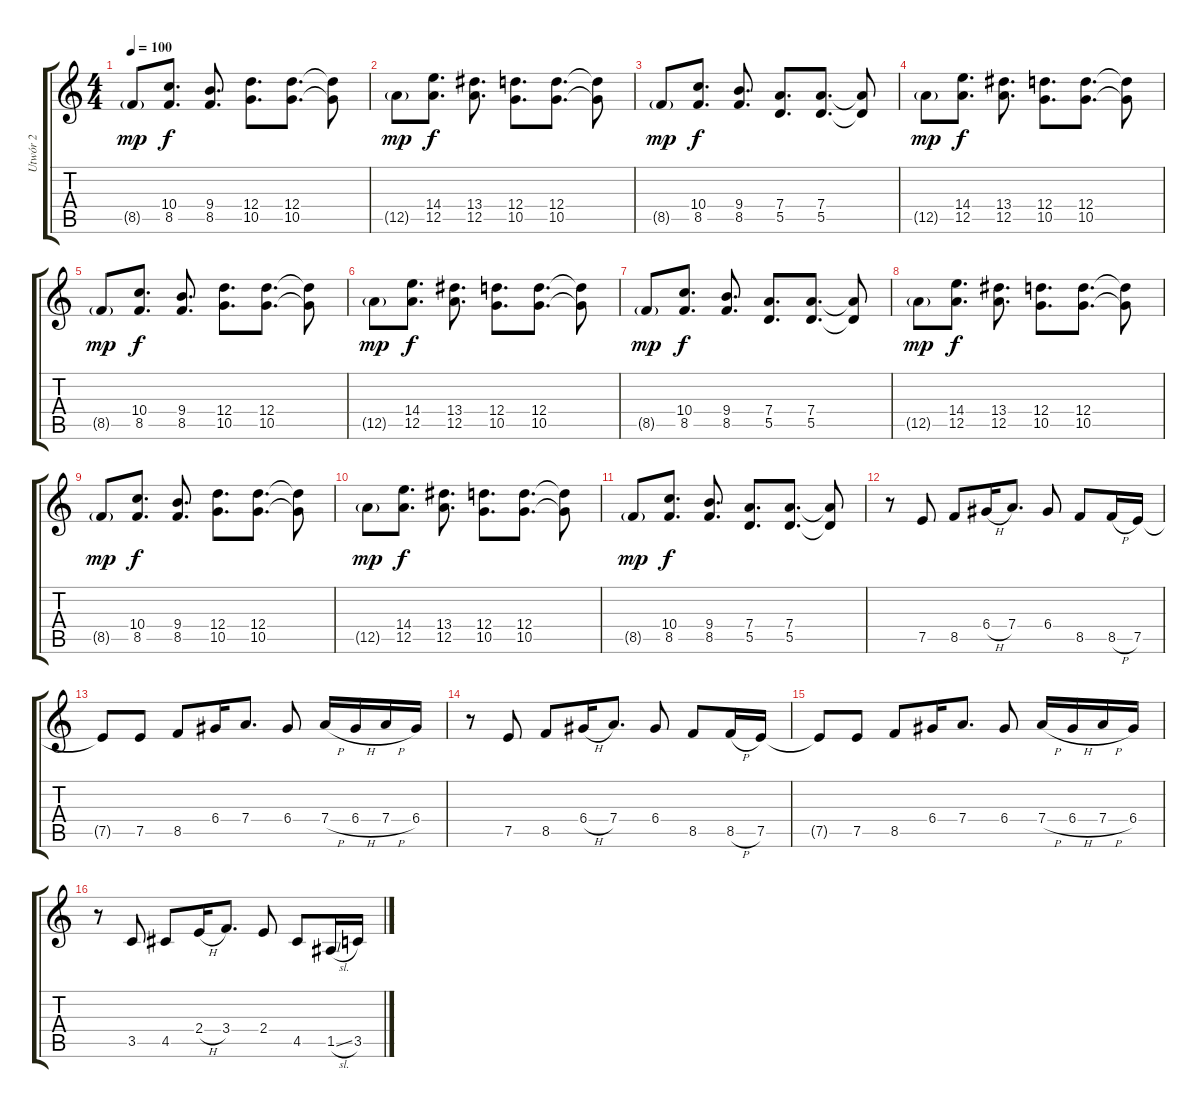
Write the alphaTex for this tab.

\track ("Utwór 2" "Utwór 2") {instrument distortionguitar}
\staff {score tabs}
\tuning (E4 B3 G3 D3 A2 E2) {hide}
\ts (4 4)
\tempo 100
\clef g2
\ks c
8.5{g}.8{dy mp} (10.4 8.5).8{d dy f} (9.4 8.5).8{d} (12.4 10.5).8{d} (12.4 10.5).8{d} (12.4{t} 10.5{t}).8 |
12.5{g}.8{dy mp} (14.4 12.5).8{d dy f} (13.4 12.5).8{d} (12.4 10.5).8{d} (12.4 10.5).8{d} (12.4{t} 10.5{t}).8 |
8.5{g}.8{dy mp} (10.4 8.5).8{d dy f} (9.4 8.5).8{d} (7.4 5.5).8{d} (7.4 5.5).8{d} (7.4{t} 5.5{t}).8 |
12.5{g}.8{dy mp} (14.4 12.5).8{d dy f} (13.4 12.5).8{d} (12.4 10.5).8{d} (12.4 10.5).8{d} (12.4{t} 10.5{t}).8 |
8.5{g}.8{dy mp} (10.4 8.5).8{d dy f} (9.4 8.5).8{d} (12.4 10.5).8{d} (12.4 10.5).8{d} (12.4{t} 10.5{t}).8 |
12.5{g}.8{dy mp} (14.4 12.5).8{d dy f} (13.4 12.5).8{d} (12.4 10.5).8{d} (12.4 10.5).8{d} (12.4{t} 10.5{t}).8 |
8.5{g}.8{dy mp} (10.4 8.5).8{d dy f} (9.4 8.5).8{d} (7.4 5.5).8{d} (7.4 5.5).8{d} (7.4{t} 5.5{t}).8 |
12.5{g}.8{dy mp} (14.4 12.5).8{d dy f} (13.4 12.5).8{d} (12.4 10.5).8{d} (12.4 10.5).8{d} (12.4{t} 10.5{t}).8 |
8.5{g}.8{dy mp} (10.4 8.5).8{d dy f} (9.4 8.5).8{d} (12.4 10.5).8{d} (12.4 10.5).8{d} (12.4{t} 10.5{t}).8 |
12.5{g}.8{dy mp} (14.4 12.5).8{d dy f} (13.4 12.5).8{d} (12.4 10.5).8{d} (12.4 10.5).8{d} (12.4{t} 10.5{t}).8 |
8.5{g}.8{dy mp} (10.4 8.5).8{d dy f} (9.4 8.5).8{d} (7.4 5.5).8{d} (7.4 5.5).8{d} (7.4{t} 5.5{t}).8 |
r.8 7.5.8 8.5.8 6.4{h}.16 7.4.8{d} 6.4.8 8.5.8 8.5{h}.16 7.5.16 |
7.5{t}.8 7.5.8 8.5.8 6.4.16 7.4.8{d} 6.4.8 7.4{h}.16 6.4{h}.16 7.4{h}.16 6.4.16 |
r.8 7.5.8 8.5.8 6.4{h}.16 7.4.8{d} 6.4.8 8.5.8 8.5{h}.16 7.5.16 |
7.5{t}.8 7.5.8 8.5.8 6.4.16 7.4.8{d} 6.4.8 7.4{h}.16 6.4{h}.16 7.4{h}.16 6.4.16 |
r.8 3.5.8 4.5.8 2.4{h}.16 3.4.8{d} 2.4.8 4.5.8 1.5{sl}.16 3.5.16
